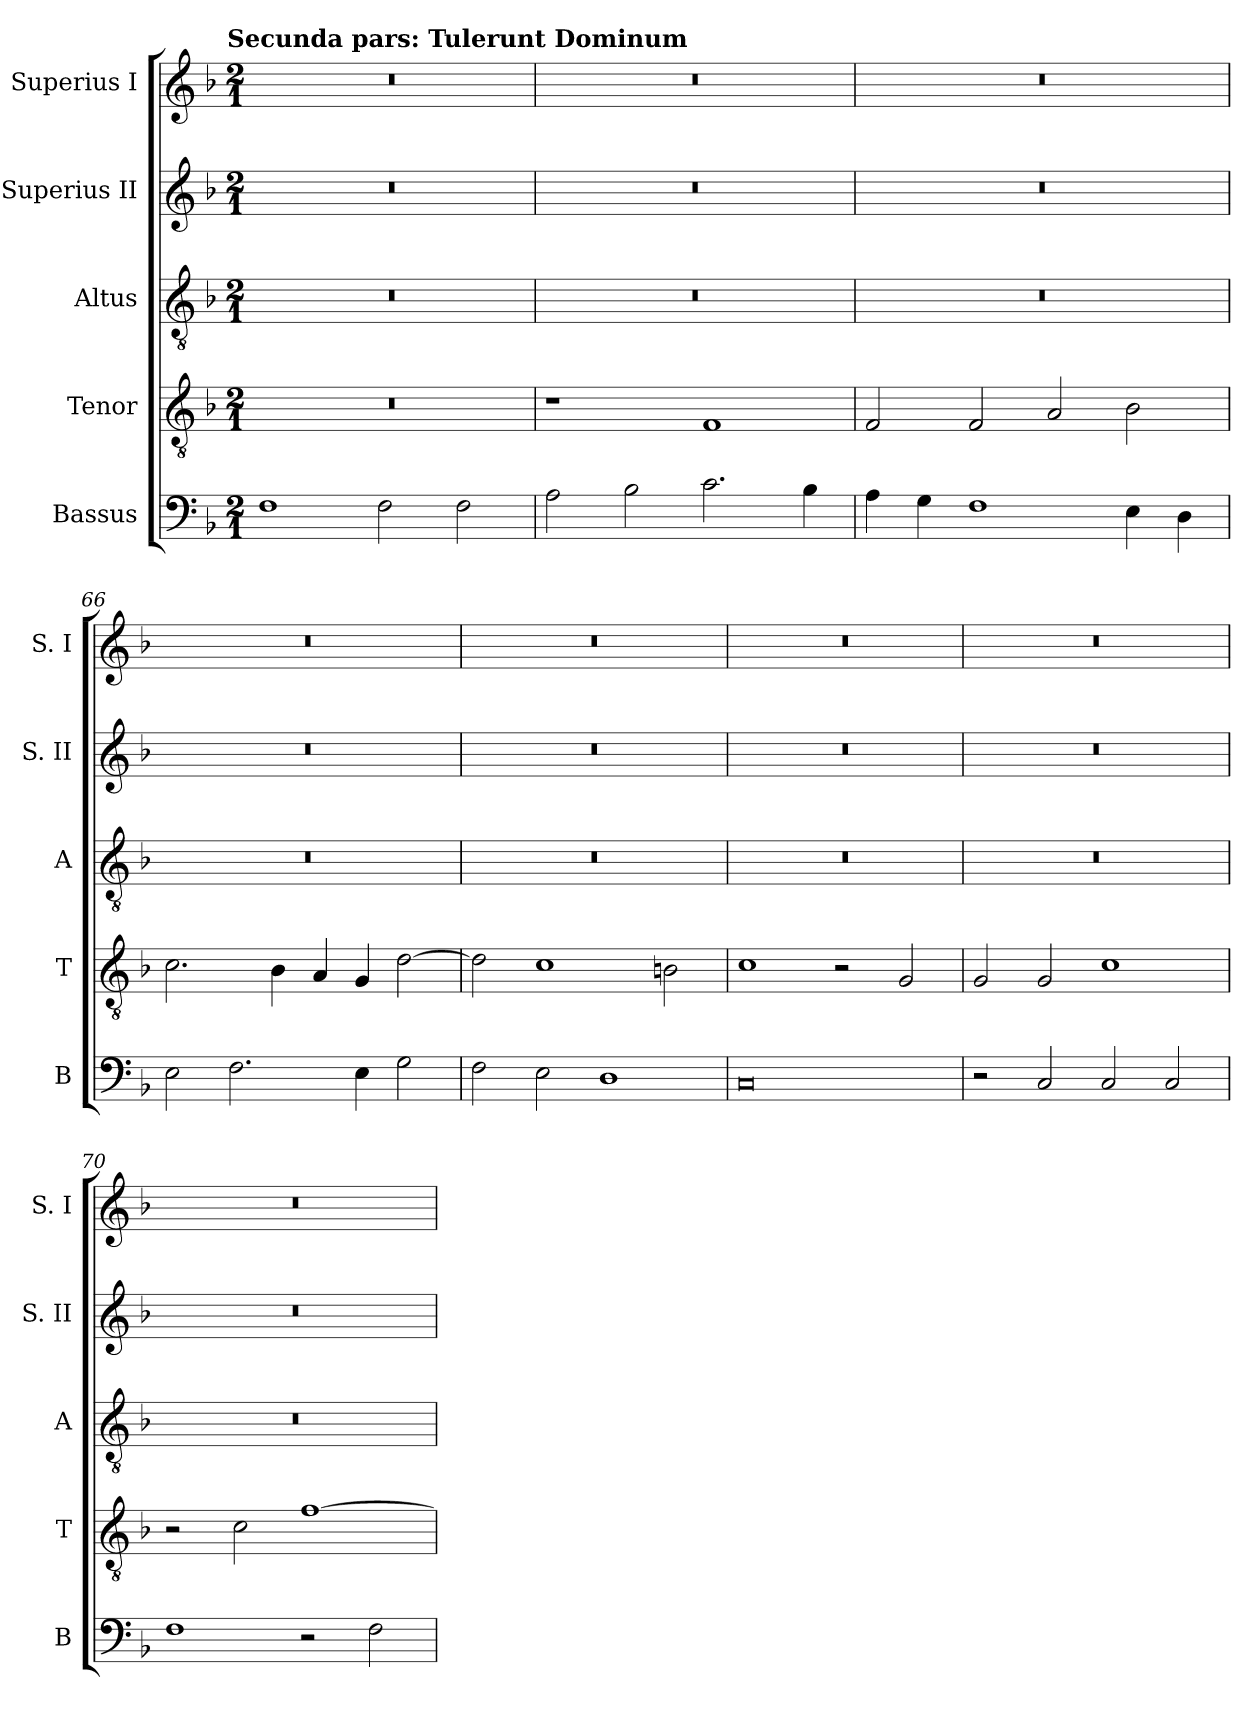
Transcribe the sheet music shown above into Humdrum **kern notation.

**kern	**kern	**kern	**kern	**kern
*part5	*part4	*part3	*part2	*part1
*staff5	*staff4	*staff3	*staff2	*staff1
*I"Bassus	*I"Tenor	*I"Altus	*I"Superius II	*I"Superius I
*I'B	*I'T	*I'A	*I'S. II	*I'S. I
*clefF4	*clefGv2	*clefGv2	*clefG2	*clefG2
*k[b-]	*k[b-]	*k[b-]	*k[b-]	*k[b-]
*F:	*F:	*F:	*F:	*F:
!!LO:TX:omd:t=Secunda pars&colon; Tulerunt Dominum
*M2/1	*M2/1	*M2/1	*M2/1	*M2/1
=	=	=	=	=
1F	0r	0r	0r	0r
2F	.	.	.	.
2F	.	.	.	.
=64	=64	=64	=64	=64
2A	1r	0r	0r	0r
2B-	.	.	.	.
2.c	1F	.	.	.
4B-	.	.	.	.
=65	=65	=65	=65	=65
4A	2F	0r	0r	0r
4G	.	.	.	.
1F	2F	.	.	.
.	2A	.	.	.
4E	2B-	.	.	.
4D	.	.	.	.
=66	=66	=66	=66	=66
2E	2.c	0r	0r	0r
2.F	.	.	.	.
.	4B-	.	.	.
.	4A	.	.	.
4E	4G	.	.	.
2G	[2d	.	.	.
=67	=67	=67	=67	=67
2F	2d]	0r	0r	0r
2E	1c	.	.	.
1D	.	.	.	.
.	2Bn	.	.	.
=68	=68	=68	=68	=68
0C	1c	0r	0r	0r
.	2r	.	.	.
.	2G	.	.	.
=69	=69	=69	=69	=69
2r	2G	0r	0r	0r
2C	2G	.	.	.
2C	1c	.	.	.
2C	.	.	.	.
=70	=70	=70	=70	=70
1F	2r	0r	0r	0r
.	2c	.	.	.
2r	[1f	.	.	.
2F	.	.	.	.
=	=	=	=	=
*-	*-	*-	*-	*-
